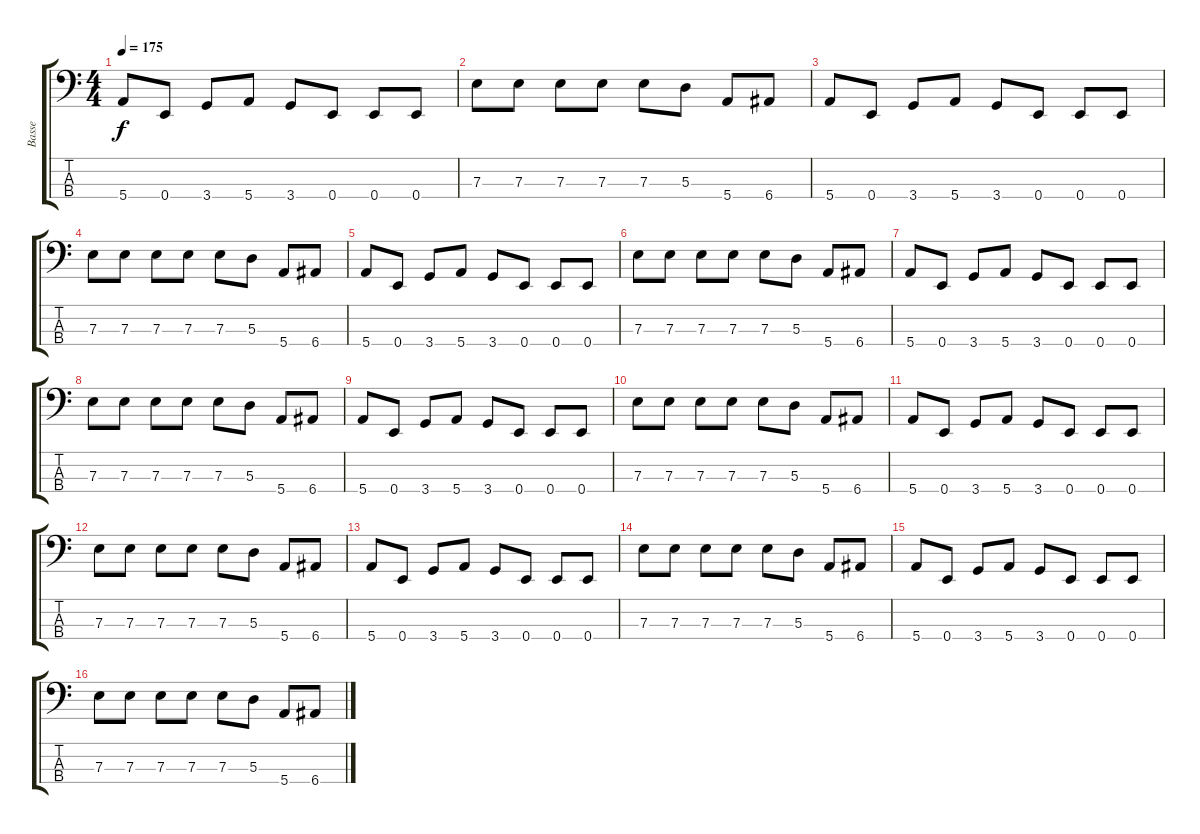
\track ("Basse" "Basse") {instrument electricbasspick}
\staff {score tabs}
\tuning (G2 D2 A1 E1) {hide}
\ts (4 4)
\tempo 175
\clef f4
\ks c
5.4.8{dy f} 0.4.8 3.4.8 5.4.8 3.4.8 0.4.8 0.4.8 0.4.8 |
7.3.8 7.3.8 7.3.8 7.3.8 7.3.8 5.3.8 5.4.8 6.4.8 |
5.4.8 0.4.8 3.4.8 5.4.8 3.4.8 0.4.8 0.4.8 0.4.8 |
7.3.8 7.3.8 7.3.8 7.3.8 7.3.8 5.3.8 5.4.8 6.4.8 |
5.4.8 0.4.8 3.4.8 5.4.8 3.4.8 0.4.8 0.4.8 0.4.8 |
7.3.8 7.3.8 7.3.8 7.3.8 7.3.8 5.3.8 5.4.8 6.4.8 |
5.4.8 0.4.8 3.4.8 5.4.8 3.4.8 0.4.8 0.4.8 0.4.8 |
7.3.8 7.3.8 7.3.8 7.3.8 7.3.8 5.3.8 5.4.8 6.4.8 |
5.4.8 0.4.8 3.4.8 5.4.8 3.4.8 0.4.8 0.4.8 0.4.8 |
7.3.8 7.3.8 7.3.8 7.3.8 7.3.8 5.3.8 5.4.8 6.4.8 |
5.4.8 0.4.8 3.4.8 5.4.8 3.4.8 0.4.8 0.4.8 0.4.8 |
7.3.8 7.3.8 7.3.8 7.3.8 7.3.8 5.3.8 5.4.8 6.4.8 |
5.4.8 0.4.8 3.4.8 5.4.8 3.4.8 0.4.8 0.4.8 0.4.8 |
7.3.8 7.3.8 7.3.8 7.3.8 7.3.8 5.3.8 5.4.8 6.4.8 |
5.4.8 0.4.8 3.4.8 5.4.8 3.4.8 0.4.8 0.4.8 0.4.8 |
7.3.8 7.3.8 7.3.8 7.3.8 7.3.8 5.3.8 5.4.8 6.4.8
